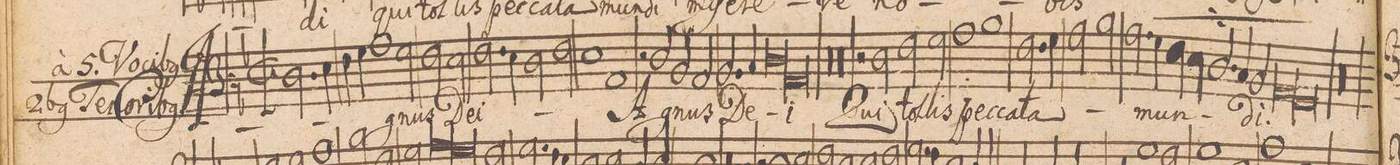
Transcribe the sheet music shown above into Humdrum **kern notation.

**kern	**text
*I"[Baſso]	*
*clefF3	*
*k[b-b-]	*
*met(C|)	*
*M2/1	*
2.F\	A-
4G\	.
4A\	.
4B-\	.
1c\	.
=37-	=37-
2B-\	-gnus
2A\	.
2G\	De-
=38-	=38-
2.A\	-i
4G\	.
2F\	.
2A\	.
=39-	=39-
1G\	.
1C/	.
=40-	=40-
2r	.
2F/	A-
2D/	.
2C/	-gnus
=41-	=41-
2.D/	De-
4E/	.
*lig	*
1F\	.
=42-	=42-
1C/	-i
*Xlig	*
00r	.
=43-	=43-
=44-	=44-
00r	.
=45-	=45-
=46-	=46-
2r	.
2F\	Qui
=47-	=47-
2A\	tol-
2B-\	-lis
1c\	pec-
=48-	=48-
1d\	-ca-
2.A\	-ta
4B-\	.
=49-	=49-
2c\	.
2d\	.
2.c\	mun-
4B-\	.
=50-	=50-
4A\	.
4G\	.
2.F/	.
4E/	.
2D/	-di.
=51-	=51-
*lig	*
1C/	.
1BB-/	.
*Xlig	*
=52-	=52-
00r	.
=53-	=53-
=54-	=54-
*-	*-
